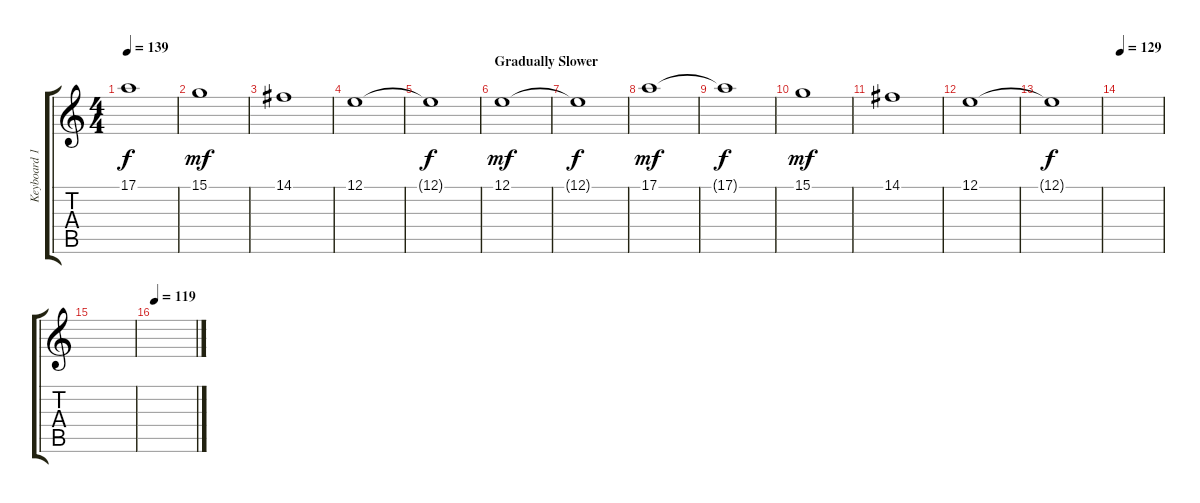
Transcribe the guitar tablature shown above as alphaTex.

\track ("Keyboard 1" "Keyboard 1") {instrument stringensemble1}
\staff {score tabs}
\tuning (E4 B3 G3 D3 A2 E2) {hide}
\ts (4 4)
\tempo 139
\clef g2
\ks c
17.1{t}.1{dy f} |
15.1.1{dy mf} |
14.1.1 |
12.1.1 |
12.1{t}.1{dy f} |
\section ("" "Gradually Slower")
12.1.1{dy mf volume 9} |
12.1{t}.1{dy f} |
17.1.1{dy mf volume 6} |
17.1{t}.1{dy f} |
15.1.1{dy mf volume 4} |
14.1.1 |
12.1.1{volume 1} |
12.1{t}.1{dy f} |
\tempo 129
|
|
\tempo 119
